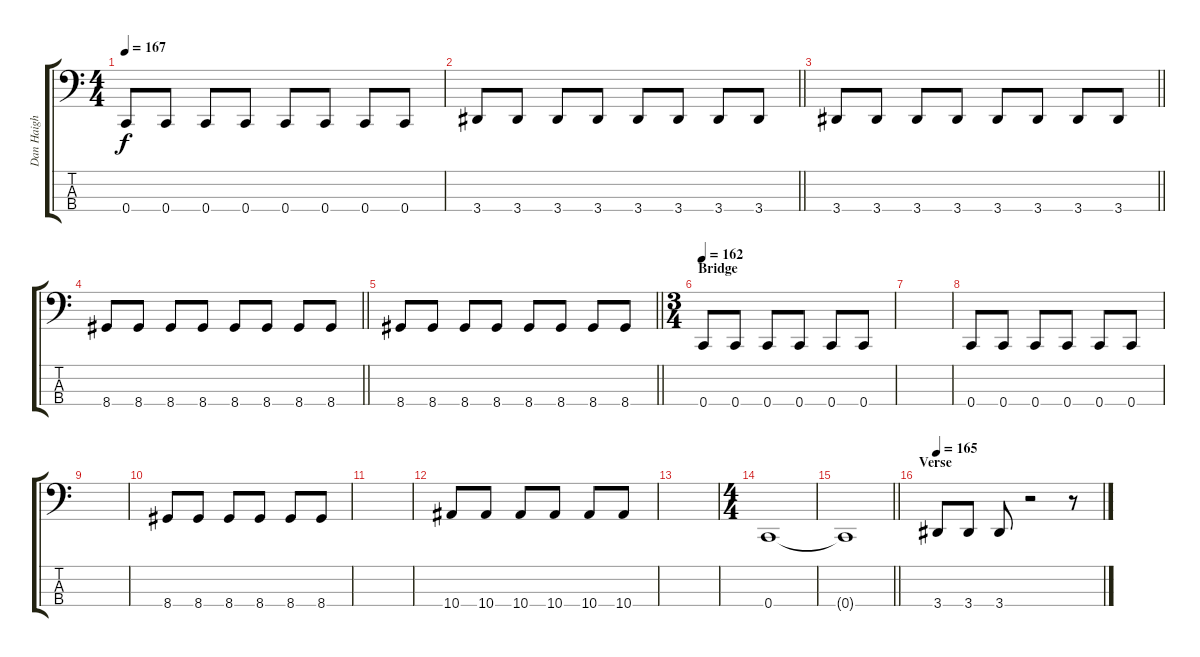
\track ("Dan Haigh" "Dan Haigh") {instrument electricbassfinger}
\staff {score tabs}
\tuning (F2 C2 G1 C1) {hide}
\ts (4 4)
\tempo 167
\clef f4
\ks c
0.4.8{dy f} 0.4.8 0.4.8 0.4.8 0.4.8 0.4.8 0.4.8 0.4.8 |
\barLineRight lightlight
3.4.8 3.4.8 3.4.8 3.4.8 3.4.8 3.4.8 3.4.8 3.4.8 |
\barLineRight lightlight
3.4.8 3.4.8 3.4.8 3.4.8 3.4.8 3.4.8 3.4.8 3.4.8 |
\barLineRight lightlight
8.4.8 8.4.8 8.4.8 8.4.8 8.4.8 8.4.8 8.4.8 8.4.8 |
\barLineRight lightlight
8.4.8 8.4.8 8.4.8 8.4.8 8.4.8 8.4.8 8.4.8 8.4.8 |
\ts (3 4)
\section ("" "Bridge")
\tempo 162
0.4.8 0.4.8 0.4.8 0.4.8 0.4.8 0.4.8 |
|
0.4.8 0.4.8 0.4.8 0.4.8 0.4.8 0.4.8 |
|
8.4.8 8.4.8 8.4.8 8.4.8 8.4.8 8.4.8 |
|
10.4.8 10.4.8 10.4.8 10.4.8 10.4.8 10.4.8 |
|
\ts (4 4)
0.4.1 |
\barLineRight lightlight
0.4{t}.1 |
\section ("" "Verse")
\tempo 165
3.4.8 3.4.8 3.4.8 r.2 r.8
